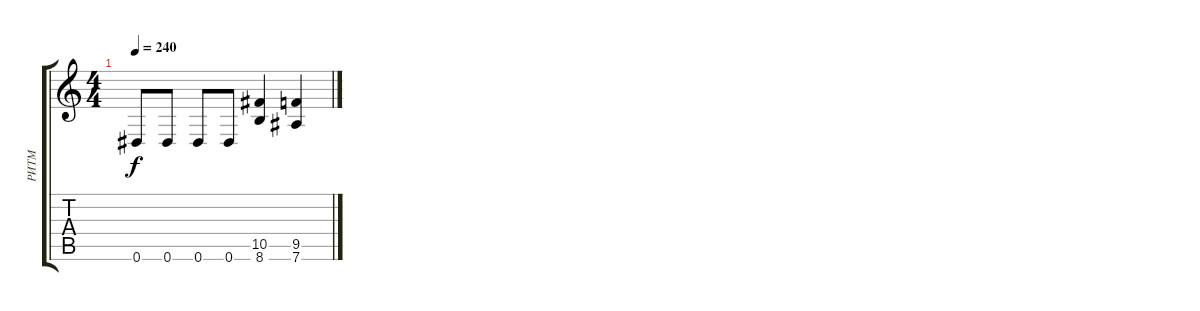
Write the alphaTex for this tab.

\track ("РИТМ" "РИТМ") {instrument overdrivenguitar}
\staff {score tabs}
\tuning (Eb4 Bb3 Gb3 Db3 Ab2 Eb2) {hide}
\ts (4 4)
\tempo 240
\clef g2
\ks c
0.6.8{dy f} 0.6.8 0.6.8 0.6.8 (10.5 8.6).4 (9.5 7.6).4
